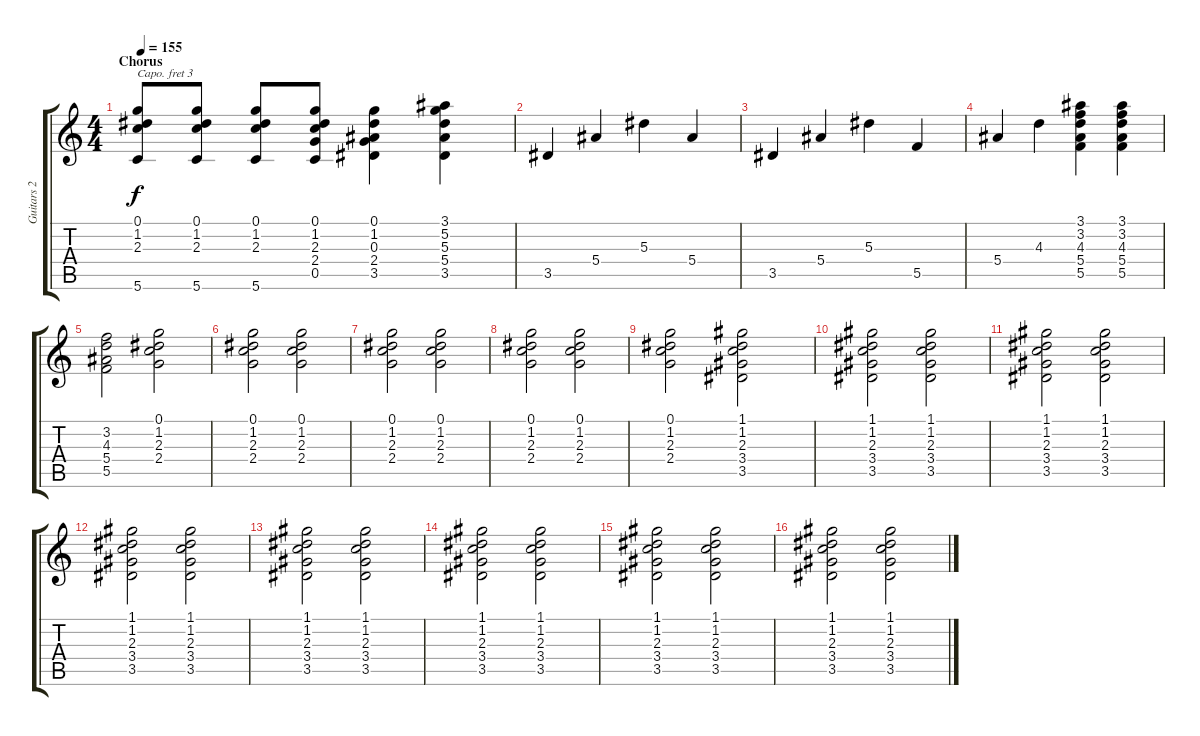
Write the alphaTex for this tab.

\track ("Guitars 2" "Guitars 2") {instrument overdrivenguitar}
\staff {score tabs}
\capo 3
\tuning (E4 B3 G3 D3 A2 E2) {hide}
\ts (4 4)
\section ("" "Chorus")
\tempo 155
\clef g2
\ks c
(0.1 1.2 2.3 5.6).8{dy f} (0.1 1.2 2.3 5.6).8 (0.1 1.2 2.3 5.6).8 (0.1 1.2 2.3 2.4 0.5).8 (0.1 1.2 0.3 2.4 3.5).4 (3.1 5.2 5.3 5.4 3.5).4 |
3.5.4 5.4.4 5.3.4 5.4.4 |
3.5.4 5.4.4 5.3.4 5.5.4 |
5.4.4 4.3.4 (3.1 3.2 4.3 5.4 5.5).4 (3.1 3.2 4.3 5.4 5.5).4 |
(3.2 4.3 5.4 5.5).2 (0.1 1.2 2.3 2.4).2 |
(0.1 1.2 2.3 2.4).2 (0.1 1.2 2.3 2.4).2 |
(0.1 1.2 2.3 2.4).2 (0.1 1.2 2.3 2.4).2 |
(0.1 1.2 2.3 2.4).2 (0.1 1.2 2.3 2.4).2 |
(0.1 1.2 2.3 2.4).2 (1.1 1.2 2.3 3.4 3.5).2 |
(1.1 1.2 2.3 3.4 3.5).2 (1.1 1.2 2.3 3.4 3.5).2 |
(1.1 1.2 2.3 3.4 3.5).2 (1.1 1.2 2.3 3.4 3.5).2 |
(1.1 1.2 2.3 3.4 3.5).2 (1.1 1.2 2.3 3.4 3.5).2 |
(1.1 1.2 2.3 3.4 3.5).2 (1.1 1.2 2.3 3.4 3.5).2 |
(1.1 1.2 2.3 3.4 3.5).2 (1.1 1.2 2.3 3.4 3.5).2 |
(1.1 1.2 2.3 3.4 3.5).2 (1.1 1.2 2.3 3.4 3.5).2 |
(1.1 1.2 2.3 3.4 3.5).2 (1.1 1.2 2.3 3.4 3.5).2
